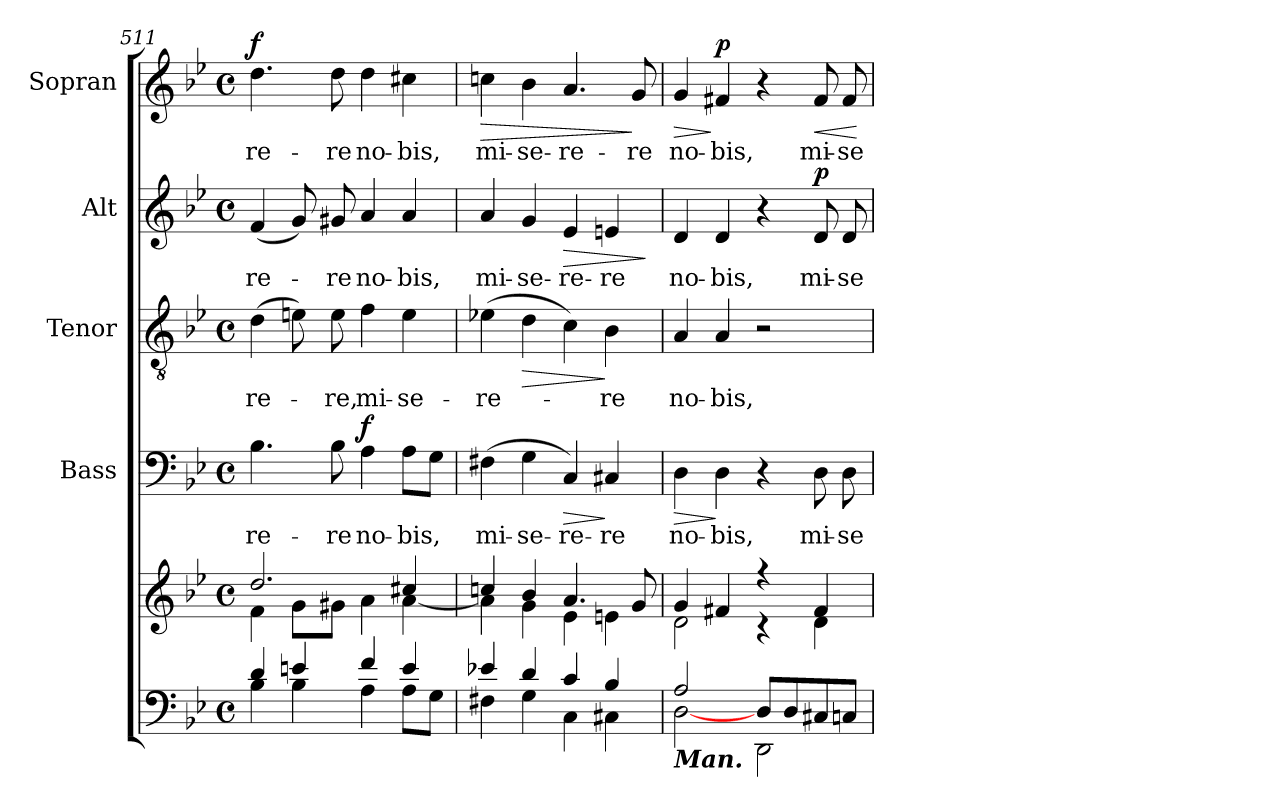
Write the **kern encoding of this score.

**kern	**kern	**kern	**text	**dynam	**kern	**text	**dynam	**kern	**text	**dynam	**kern	**text	**dynam
*part5	*part5	*part4	*part4	*part4	*part3	*part3	*part3	*part2	*part2	*part2	*part1	*part1	*part1
*staff6	*staff5	*staff4	*staff4	*staff4	*staff3	*staff3	*staff3	*staff2	*staff2	*staff2	*staff1	*staff1	*staff1
*	*	*I"Bass	*	*	*I"Tenor	*	*	*I"Alt	*	*	*I"Sopran	*	*
*	*	*I'B.	*	*	*I'T.	*	*	*I'A.	*	*	*I'S.	*	*
*clefF4	*clefG2	*clefF4	*	*	*clefGv2	*	*	*clefG2	*	*	*clefG2	*	*
*k[b-e-]	*k[b-e-]	*k[b-e-]	*	*	*k[b-e-]	*	*	*k[b-e-]	*	*	*k[b-e-]	*	*
*B-:	*B-:	*B-:	*	*	*B-:	*	*	*B-:	*	*	*B-:	*	*
*M4/4	*M4/4	*M4/4	*	*	*M4/4	*	*	*M4/4	*	*	*M4/4	*	*
*met(c)	*met(c)	*met(c)	*	*	*met(c)	*	*	*met(c)	*	*	*met(c)	*	*
=511	=511	=511	=511	=511	=511	=511	=511	=511	=511	=511	=511	=511	=511
*^	*^	*	*	*	*	*	*	*	*	*	*	*	*
!	!	!	!	!	!LO:LY:b	!	!	!LO:LY:b	!	!	!LO:LY:b	!	!	!LO:LY:b	!LO:DY:a
4d/	4B-\	2.dd/	4f\	4.B-\	-re-	.	(>4d\	-re-	.	(<4f/	-re-	.	4.dd\	-re-	f
4en/	4B-\	.	8g\L	.	.	.	8en\)	.	.	8g/)	.	.	.	.	.
!	!	!	!	!	!LO:LY:b	!	!	!LO:LY:b	!	!	!LO:LY:b	!	!	!LO:LY:b	!
.	.	.	8g#X\J	8B-\	-re	.	8e\	-re,	.	8g#X/	-re	.	8dd\	-re	.
!	!	!	!	!	!LO:LY:b	!LO:DY:a	!	!LO:LY:b	!	!	!LO:LY:b	!	!	!LO:LY:b	!
4f/	4A\	.	4a\	4A\	no-	f	4f\	mi-	.	4a/	no-	.	4dd\	no-	.
!	!	!	!	!	!LO:LY:b	!	!	!LO:LY:b	!	!	!LO:LY:b	!	!	!LO:LY:b	!
4e/	8A\L	4cc#X/	[<4a\	8A\L	-bis,	.	4e\	-se-	.	4a/	-bis,	.	4cc#X\	-bis,	.
.	8G\J	.	.	8G\J	.	.	.	.	.	.	.	.	.	.	.
=512	=512	=512	=512	=512	=512	=512	=512	=512	=512	=512	=512	=512	=512	=512	=512
!	!	!	!	!	!LO:LY:b	!	!	!LO:LY:b	!	!	!LO:LY:b	!	!	!LO:LY:b	!LO:HP:b
4e-X/	4F#X\	4ccn/	4a\]	(>4F#X\	mi-	.	(>4e-X\	-re-	.	4a/	mi-	.	4ccn\	mi-	>
!	!	!	!	!	!LO:LY:b	!	!	!	!LO:HP:b	!	!LO:LY:b	!	!	!LO:LY:b	!
4d/	4G\	4b-/	4g\	4G\	-se-	.	4d\	.	>	4g/	-se-	.	4b-\	-se-	.
!	!	!	!	!	!LO:LY:b	!LO:HP:b	!	!	!	!	!LO:LY:b	!LO:HP:b	!	!LO:LY:b	!
4c/	4C\	4.a/	4e-\	4C/)	-re-	>	4c\)	.	.	4e-/	-re-	>	4.a/	-re-	.
!	!	!	!	!	!LO:LY:b	!	!	!LO:LY:b	!	!	!LO:LY:b	!	!	!	!
4B-/	4C#X\	.	4en\	4C#X/	-re	]	4B-\	-re	]	4en/	-re	.	.	.	.
!	!	!	!	!	!	!	!	!	!	!	!	!	!	!LO:LY:b	!
.	.	8g/	.	.	.	.	.	.	.	.	.	.	8g/	-re	]
*v	*v	*	*	*	*	*	*	*	*	*	*	*	*	*	*
*	*v	*v	*	*	*	*	*	*	*	*	*	*	*	*
.	.	.	.	.	.	.	.	.	.	]	.	.	.
=513	=513	=513	=513	=513	=513	=513	=513	=513	=513	=513	=513	=513	=513
*^	*^	*	*	*	*	*	*	*	*	*	*	*	*
!LO:TX:b:Bi:t=Man.	!	!	!	!	!	!	!	!	!	!	!	!	!	!	!
!	!	!	!	!	!LO:LY:b	!LO:HP:b	!	!LO:LY:b	!	!	!LO:LY:b	!	!	!LO:LY:b	!LO:HP:b
2A/	[<2D\	4g/	2d\	4D\	no-	>	4A/	no-	.	4d/	no-	.	4g/	no-	>
!	!	!	!	!	!LO:LY:b	!	!	!LO:LY:b	!	!	!LO:LY:b	!	!	!LO:LY:b	!LO:DY:n=1:a
.	.	4f#X/	.	4D\	-bis,	]	4A/	-bis,	.	4d/	-bis,	.	4f#X/	-bis,	] p
8D/L	2DD\	4r	4r	4r	.	.	2r	.	.	4r	.	.	4r	.	.
8D/	.	.	.	.	.	.	.	.	.	.	.	.	.	.	.
!	!	!	!	!	!LO:LY:b	!	!	!	!	!	!LO:LY:b	!LO:DY:a	!	!LO:LY:b	!LO:HP:b
8C#X/	.	4f#/	4d\	8D\	mi-	.	.	.	.	8d/	mi-	p	8f#/	mi-	<
!	!	!	!	!	!LO:LY:b	!	!	!	!	!	!LO:LY:b	!	!	!LO:LY:b	!
8Cn/J	.	.	.	8D\	-se-	.	.	.	.	8d/	-se-	.	8f#/	-se-	.
*v	*v	*	*	*	*	*	*	*	*	*	*	*	*	*	*
*	*v	*v	*	*	*	*	*	*	*	*	*	*	*	*
.	.	.	.	.	.	.	.	.	.	.	.	.	[
=	=	=	=	=	=	=	=	=	=	=	=	=	=
*-	*-	*-	*-	*-	*-	*-	*-	*-	*-	*-	*-	*-	*-
